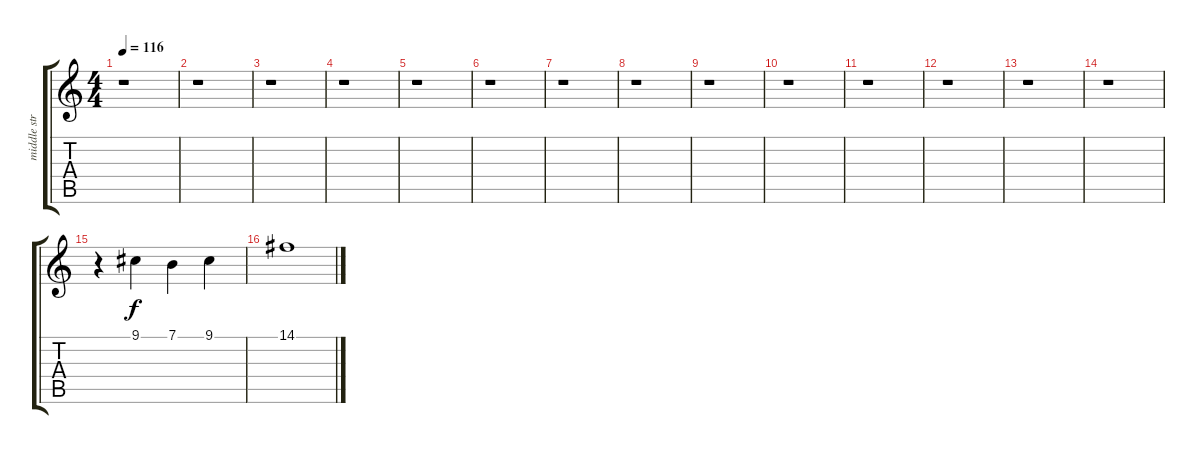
\track ("middle strings" "middle str") {instrument stringensemble1}
\staff {score tabs}
\tuning (E4 B3 G3 D3 A2 E2) {hide}
\ts (4 4)
\tempo 116
\clef g2
\ks c
r.1{dy f} |
r.1 |
r.1 |
r.1 |
r.1 |
r.1 |
r.1 |
r.1 |
r.1 |
r.1 |
r.1 |
r.1 |
r.1 |
r.1 |
r.4 9.1.4 7.1.4 9.1.4 |
14.1.1{volume 13}
